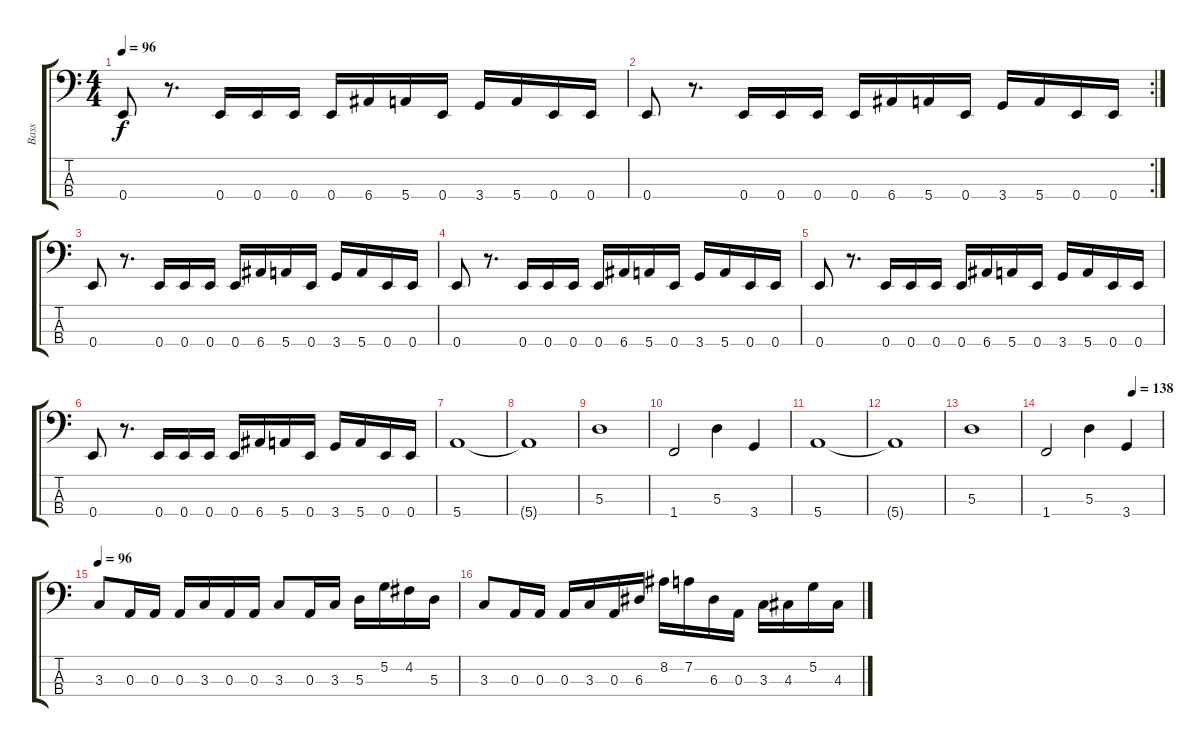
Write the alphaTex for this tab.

\track ("Bass" "Bass") {instrument fretlessbass}
\staff {score tabs}
\tuning (G2 D2 A1 E1) {hide}
\ts (4 4)
\tempo 96
\clef f4
\ks c
0.4.8{dy f} r.8{d} 0.4.16 0.4.16 0.4.16 0.4.16 6.4.16 5.4.16 0.4.16 3.4.16 5.4.16 0.4.16 0.4.16 |
\rc 2
0.4.8 r.8{d} 0.4.16 0.4.16 0.4.16 0.4.16 6.4.16 5.4.16 0.4.16 3.4.16 5.4.16 0.4.16 0.4.16 |
0.4.8 r.8{d} 0.4.16 0.4.16 0.4.16 0.4.16 6.4.16 5.4.16 0.4.16 3.4.16 5.4.16 0.4.16 0.4.16 |
0.4.8 r.8{d} 0.4.16 0.4.16 0.4.16 0.4.16 6.4.16 5.4.16 0.4.16 3.4.16 5.4.16 0.4.16 0.4.16 |
0.4.8 r.8{d} 0.4.16 0.4.16 0.4.16 0.4.16 6.4.16 5.4.16 0.4.16 3.4.16 5.4.16 0.4.16 0.4.16 |
0.4.8 r.8{d} 0.4.16 0.4.16 0.4.16 0.4.16 6.4.16 5.4.16 0.4.16 3.4.16 5.4.16 0.4.16 0.4.16 |
5.4.1 |
5.4{t}.1 |
5.3.1 |
1.4.2 5.3.4 3.4.4 |
5.4.1 |
5.4{t}.1 |
5.3.1 |
\tempo (138 0.75)
1.4.2 5.3.4 3.4.4 |
\tempo 96
3.3.8 0.3.16 0.3.16 0.3.16 3.3.16 0.3.16 0.3.16 3.3.8 0.3.16 3.3.16 5.3.16 5.2.16 4.2.16 5.3.16 |
3.3.8 0.3.16 0.3.16 0.3.16 3.3.16 0.3.16 6.3.16 8.2.16 7.2.16 6.3.16 0.3.16 3.3.16 4.3.16 5.2.16 4.3.16
